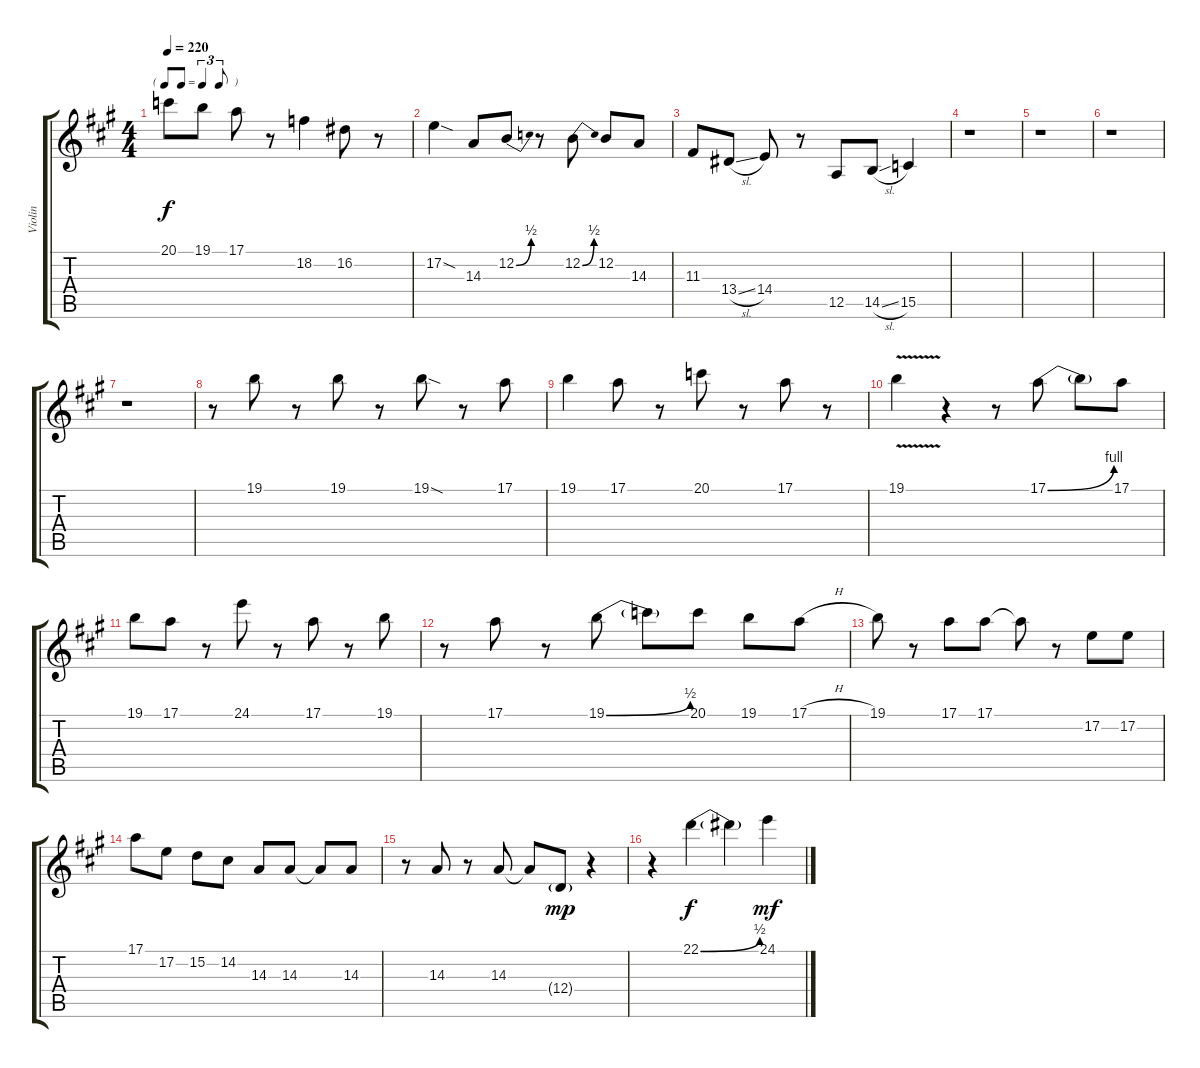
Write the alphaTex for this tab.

\track ("Violin" "Violin") {instrument violin}
\staff {score tabs}
\tuning (E4 B3 G3 D3 A2 E2) {hide}
\ts (4 4)
\tf triplet8th
\tempo 220
\clef g2
\ks a
20.1.8{dy f} 19.1.8 17.1.8 r.8 18.2.4 16.2.8 r.8 |
17.2{sod}.4 14.3.8 12.2{be (bend 0 0 60 2)}.8 r.8 12.2{be (bend 0 0 60 2)}.8 12.2.8 14.3.8 |
11.3.8 13.4{sl}.8 14.4.8 r.8 12.5.8 14.5{sl}.8 15.5.4 |
r.1 |
r.1 |
r.1 |
r.1 |
r.8 19.1.8 r.8 19.1.8 r.8 19.1{sod}.8 r.8 17.1.8 |
19.1.4 17.1.8 r.8 20.1.8 r.8 17.1.8 r.8 |
19.1{v}.4 r.4 r.8 17.1{be (bend 0 0 60 4)}.8 17.1{t}.8 17.1.8 |
19.1.8 17.1.8 r.8 24.1.8 r.8 17.1.8 r.8 19.1.8 |
r.8 17.1.8 r.8 19.1{be (bend 0 0 60 2)}.8 19.1{t}.8 20.1.8 19.1.8 17.1{h}.8 |
19.1.8 r.8 17.1.8 17.1.8 17.1{t}.8 r.8 17.2.8 17.2.8 |
17.1.8 17.2.8 15.2.8 14.2.8 14.3.8 14.3.8 14.3{t}.8 14.3.8 |
r.8 14.3.8 r.8 14.3.8 14.3{t}.8 12.4{g}.8{dy mp} r.4 |
r.4 22.1{be (bend 0 0 60 2)}.4{dy f} 22.1{t}.4 24.1.4{dy mf}
